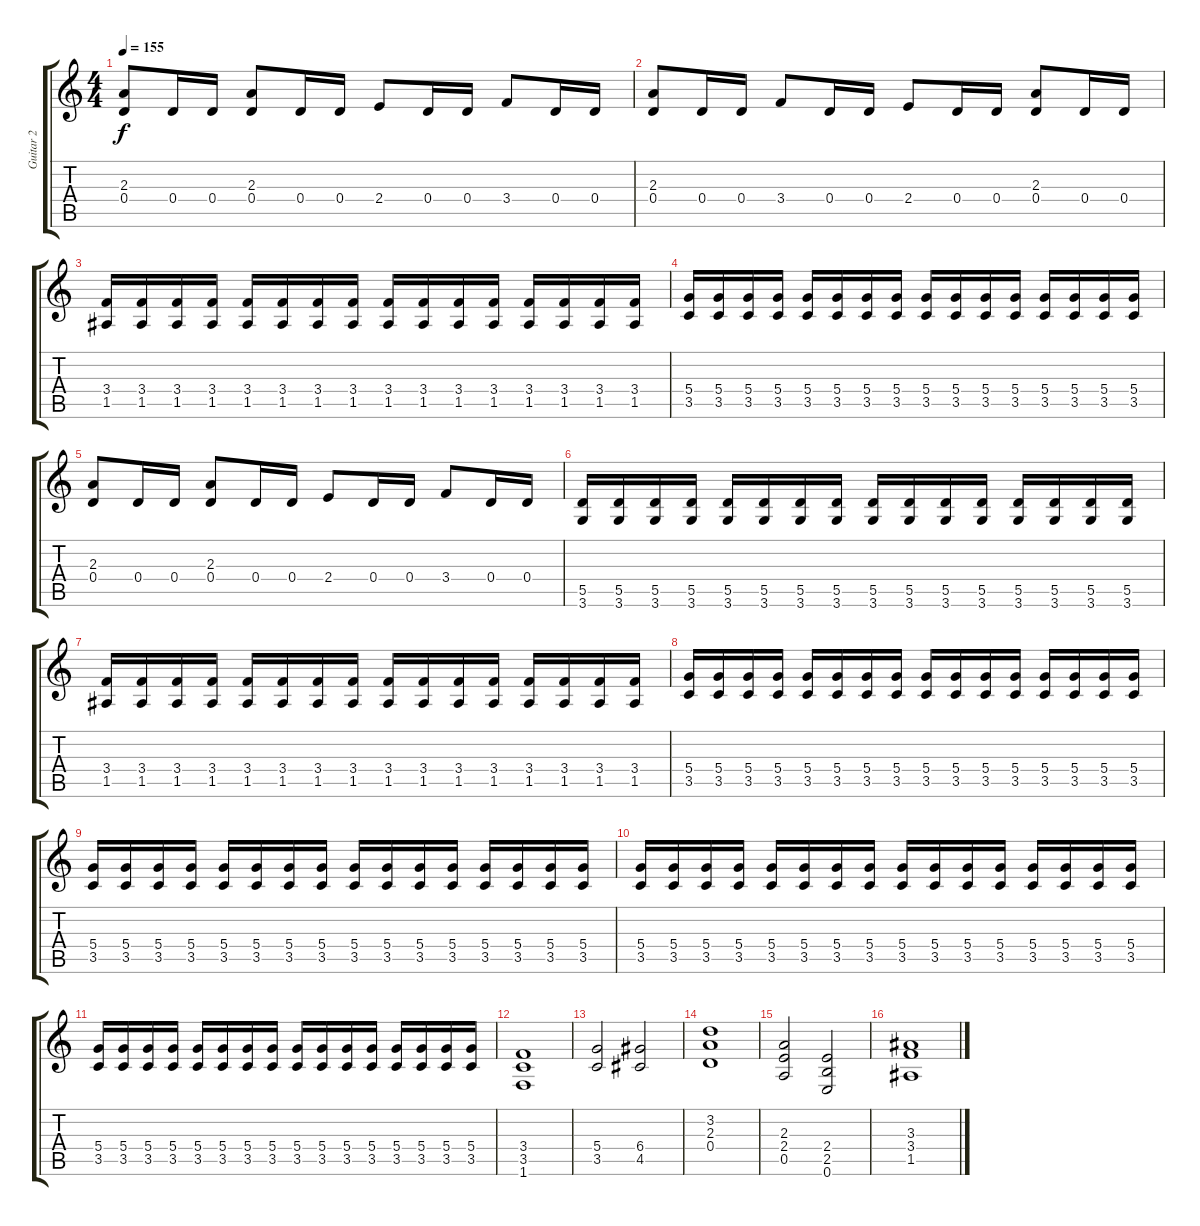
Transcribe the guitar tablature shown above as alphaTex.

\track ("Guitar 2" "Guitar 2") {instrument distortionguitar}
\staff {score tabs}
\tuning (E4 B3 G3 D3 A2 E2) {hide}
\ts (4 4)
\tempo 155
\clef g2
\ks c
(2.3 0.4).8{dy f} 0.4.16 0.4.16 (2.3 0.4).8 0.4.16 0.4.16 2.4.8 0.4.16 0.4.16 3.4.8 0.4.16 0.4.16 |
(2.3 0.4).8 0.4.16 0.4.16 3.4.8 0.4.16 0.4.16 2.4.8 0.4.16 0.4.16 (2.3 0.4).8 0.4.16 0.4.16 |
(3.4 1.5).16 (3.4 1.5).16 (3.4 1.5).16 (3.4 1.5).16 (3.4 1.5).16 (3.4 1.5).16 (3.4 1.5).16 (3.4 1.5).16 (3.4 1.5).16 (3.4 1.5).16 (3.4 1.5).16 (3.4 1.5).16 (3.4 1.5).16 (3.4 1.5).16 (3.4 1.5).16 (3.4 1.5).16 |
(5.4 3.5).16 (5.4 3.5).16 (5.4 3.5).16 (5.4 3.5).16 (5.4 3.5).16 (5.4 3.5).16 (5.4 3.5).16 (5.4 3.5).16 (5.4 3.5).16 (5.4 3.5).16 (5.4 3.5).16 (5.4 3.5).16 (5.4 3.5).16 (5.4 3.5).16 (5.4 3.5).16 (5.4 3.5).16 |
(2.3 0.4).8 0.4.16 0.4.16 (2.3 0.4).8 0.4.16 0.4.16 2.4.8 0.4.16 0.4.16 3.4.8 0.4.16 0.4.16 |
(5.5 3.6).16 (5.5 3.6).16 (5.5 3.6).16 (5.5 3.6).16 (5.5 3.6).16 (5.5 3.6).16 (5.5 3.6).16 (5.5 3.6).16 (5.5 3.6).16 (5.5 3.6).16 (5.5 3.6).16 (5.5 3.6).16 (5.5 3.6).16 (5.5 3.6).16 (5.5 3.6).16 (5.5 3.6).16 |
(3.4 1.5).16 (3.4 1.5).16 (3.4 1.5).16 (3.4 1.5).16 (3.4 1.5).16 (3.4 1.5).16 (3.4 1.5).16 (3.4 1.5).16 (3.4 1.5).16 (3.4 1.5).16 (3.4 1.5).16 (3.4 1.5).16 (3.4 1.5).16 (3.4 1.5).16 (3.4 1.5).16 (3.4 1.5).16 |
(5.4 3.5).16 (5.4 3.5).16 (5.4 3.5).16 (5.4 3.5).16 (5.4 3.5).16 (5.4 3.5).16 (5.4 3.5).16 (5.4 3.5).16 (5.4 3.5).16 (5.4 3.5).16 (5.4 3.5).16 (5.4 3.5).16 (5.4 3.5).16 (5.4 3.5).16 (5.4 3.5).16 (5.4 3.5).16 |
(5.4 3.5).16 (5.4 3.5).16 (5.4 3.5).16 (5.4 3.5).16 (5.4 3.5).16 (5.4 3.5).16 (5.4 3.5).16 (5.4 3.5).16 (5.4 3.5).16 (5.4 3.5).16 (5.4 3.5).16 (5.4 3.5).16 (5.4 3.5).16 (5.4 3.5).16 (5.4 3.5).16 (5.4 3.5).16 |
(5.4 3.5).16 (5.4 3.5).16 (5.4 3.5).16 (5.4 3.5).16 (5.4 3.5).16 (5.4 3.5).16 (5.4 3.5).16 (5.4 3.5).16 (5.4 3.5).16 (5.4 3.5).16 (5.4 3.5).16 (5.4 3.5).16 (5.4 3.5).16 (5.4 3.5).16 (5.4 3.5).16 (5.4 3.5).16 |
(5.4 3.5).16 (5.4 3.5).16 (5.4 3.5).16 (5.4 3.5).16 (5.4 3.5).16 (5.4 3.5).16 (5.4 3.5).16 (5.4 3.5).16 (5.4 3.5).16 (5.4 3.5).16 (5.4 3.5).16 (5.4 3.5).16 (5.4 3.5).16 (5.4 3.5).16 (5.4 3.5).16 (5.4 3.5).16 |
(3.4 3.5 1.6).1 |
(5.4 3.5).2 (6.4 4.5).2 |
(3.2 2.3 0.4).1 |
(2.3 2.4 0.5).2 (2.4 2.5 0.6).2 |
(3.3 3.4 1.5).1
